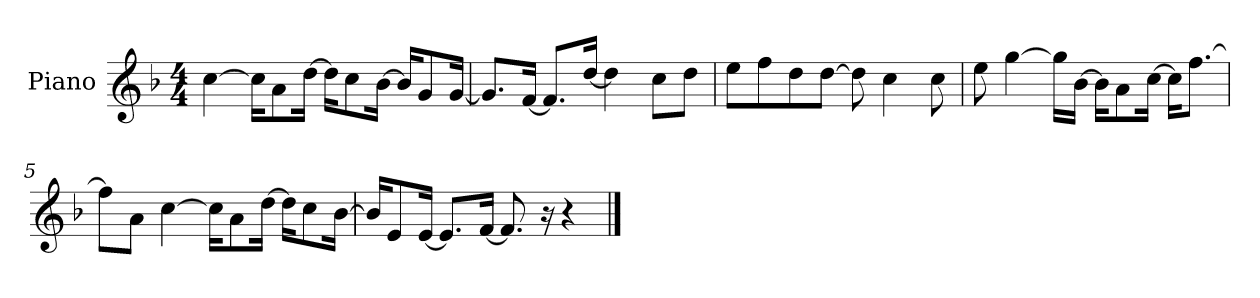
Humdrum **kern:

**kern
*part1
*staff1
*I"Piano
*I'P-no
*clefG2
*k[b-]
*M4/4
*MM90
=1
[4cc\
16cc\KL]
8a\
[16dd\Jk
16dd\KL]
8cc\
[16b-\Jk
16b-/KL]
8g/
[16g/Jk
=2
8.g/L]
[16f/Jk
8.f/L]
[16dd/Jk
4dd\]
8cc\L
8dd\J
=3
8ee\L
8ff\
8dd\
[8dd\J
8dd\]
4cc\
8cc\
=4
8ee\
[4gg\
16gg\LL]
[16b-\JJ
16b-\KL]
8a\
[16cc\Jk
16cc\KL]
[8.ff\J
!!LO:LB:g=z
=5
8ff\L]
8a\J
[4cc\
16cc\KL]
8a\
[16dd\Jk
16dd\KL]
8cc\
[16b-\Jk
=6
16b-/KL]
8e/
[16e/Jk
8.e/L]
[16f/Jk
8.f/]
16r
4r
==
*-
